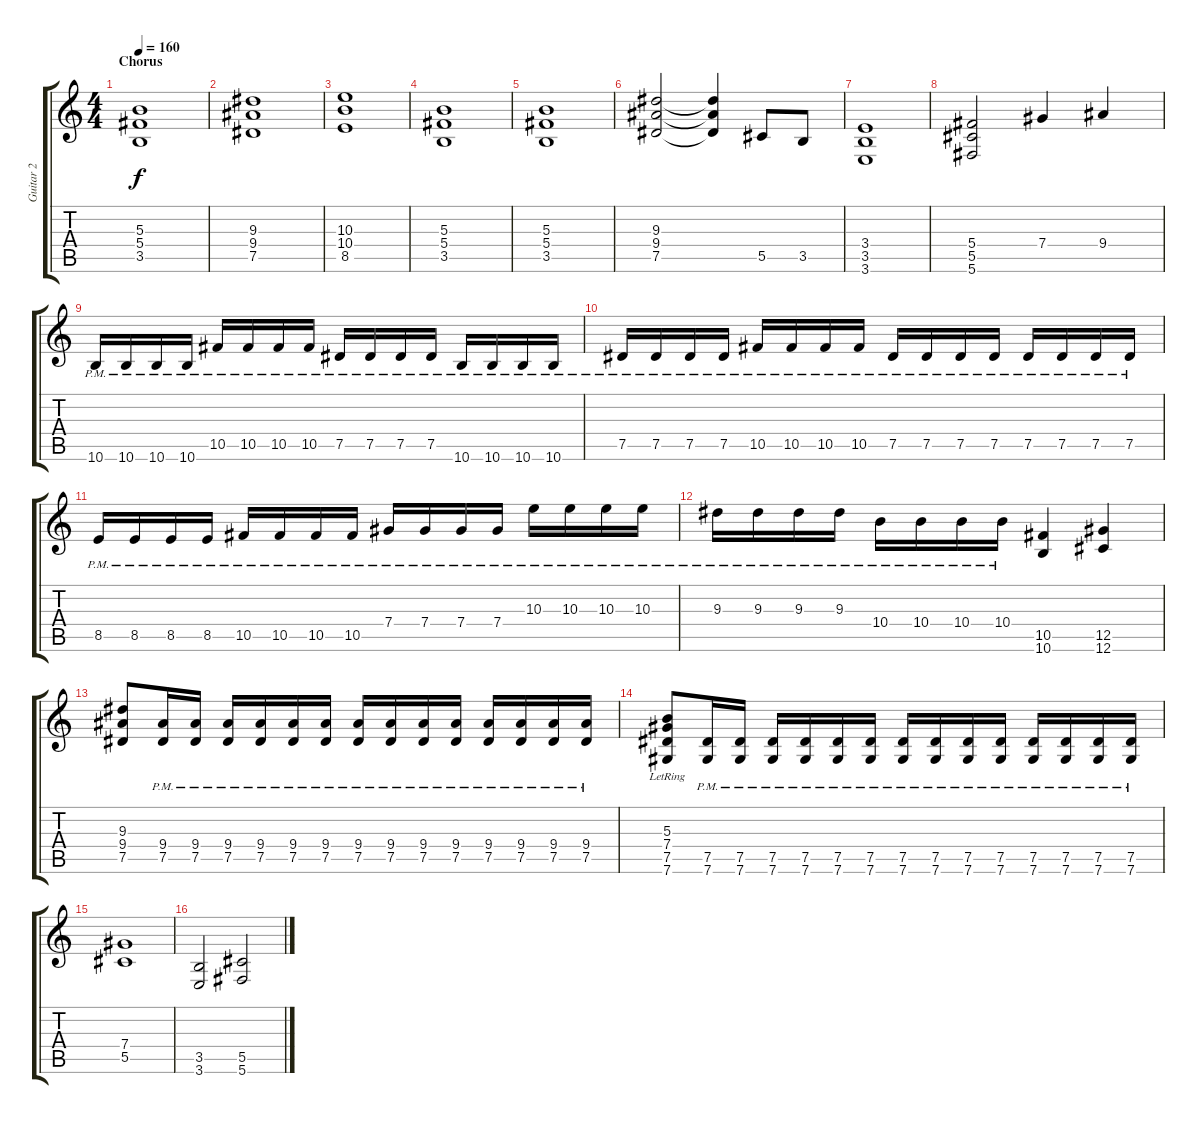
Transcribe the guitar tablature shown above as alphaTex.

\track ("Guitar 2" "Guitar 2") {instrument overdrivenguitar}
\staff {score tabs}
\tuning (Eb4 Bb3 Gb3 Db3 Ab2 Db2) {hide}
\ts (4 4)
\section ("" "Chorus")
\tempo 160
\clef g2
\ks c
(5.3 5.4 3.5).1{dy f} |
(9.3 9.4 7.5).1 |
(10.3 10.4 8.5).1 |
(5.3 5.4 3.5).1 |
(5.3 5.4 3.5).1 |
(9.3 9.4 7.5).2 (9.3{t} 9.4{t} 7.5{t}).4 5.5.8 3.5.8 |
(3.4 3.5 3.6).1 |
(5.4 5.5 5.6).2 7.4.4 9.4.4 |
10.6{pm}.16 10.6{pm}.16 10.6{pm}.16 10.6{pm}.16 10.5{pm}.16 10.5{pm}.16 10.5{pm}.16 10.5{pm}.16 7.5{pm}.16 7.5{pm}.16 7.5{pm}.16 7.5{pm}.16 10.6{pm}.16 10.6{pm}.16 10.6{pm}.16 10.6{pm}.16 |
7.5{pm}.16 7.5{pm}.16 7.5{pm}.16 7.5{pm}.16 10.5{pm}.16 10.5{pm}.16 10.5{pm}.16 10.5{pm}.16 7.5{pm}.16 7.5{pm}.16 7.5{pm}.16 7.5{pm}.16 7.5{pm}.16 7.5{pm}.16 7.5{pm}.16 7.5{pm}.16 |
8.5{pm}.16 8.5{pm}.16 8.5{pm}.16 8.5{pm}.16 10.5{pm}.16 10.5{pm}.16 10.5{pm}.16 10.5{pm}.16 7.4{pm}.16 7.4{pm}.16 7.4{pm}.16 7.4{pm}.16 10.3{pm}.16 10.3{pm}.16 10.3{pm}.16 10.3{pm}.16 |
9.3{pm}.16 9.3{pm}.16 9.3{pm}.16 9.3{pm}.16 10.4{pm}.16 10.4{pm}.16 10.4{pm}.16 10.4{pm}.16 (10.5 10.6).4 (12.5 12.6).4 |
(9.3 9.4 7.5).8 (9.4{pm} 7.5{pm}).16 (9.4{pm} 7.5{pm}).16 (9.4{pm} 7.5{pm}).16 (9.4{pm} 7.5{pm}).16 (9.4{pm} 7.5{pm}).16 (9.4{pm} 7.5{pm}).16 (9.4{pm} 7.5{pm}).16 (9.4{pm} 7.5{pm}).16 (9.4{pm} 7.5{pm}).16 (9.4{pm} 7.5{pm}).16 (9.4{pm} 7.5{pm}).16 (9.4{pm} 7.5{pm}).16 (9.4{pm} 7.5{pm}).16 (9.4{pm} 7.5{pm}).16 |
(5.3{lr} 7.4{lr} 7.5 7.6).8 (7.5{pm} 7.6{pm}).16 (7.5{pm} 7.6{pm}).16 (7.5{pm} 7.6{pm}).16 (7.5{pm} 7.6{pm}).16 (7.5{pm} 7.6{pm}).16 (7.5{pm} 7.6{pm}).16 (7.5{pm} 7.6{pm}).16 (7.5{pm} 7.6{pm}).16 (7.5{pm} 7.6{pm}).16 (7.5{pm} 7.6{pm}).16 (7.5{pm} 7.6{pm}).16 (7.5{pm} 7.6{pm}).16 (7.5{pm} 7.6{pm}).16 (7.5{pm} 7.6{pm}).16 |
(7.4 5.5).1 |
(3.5 3.6).2 (5.5 5.6).2
